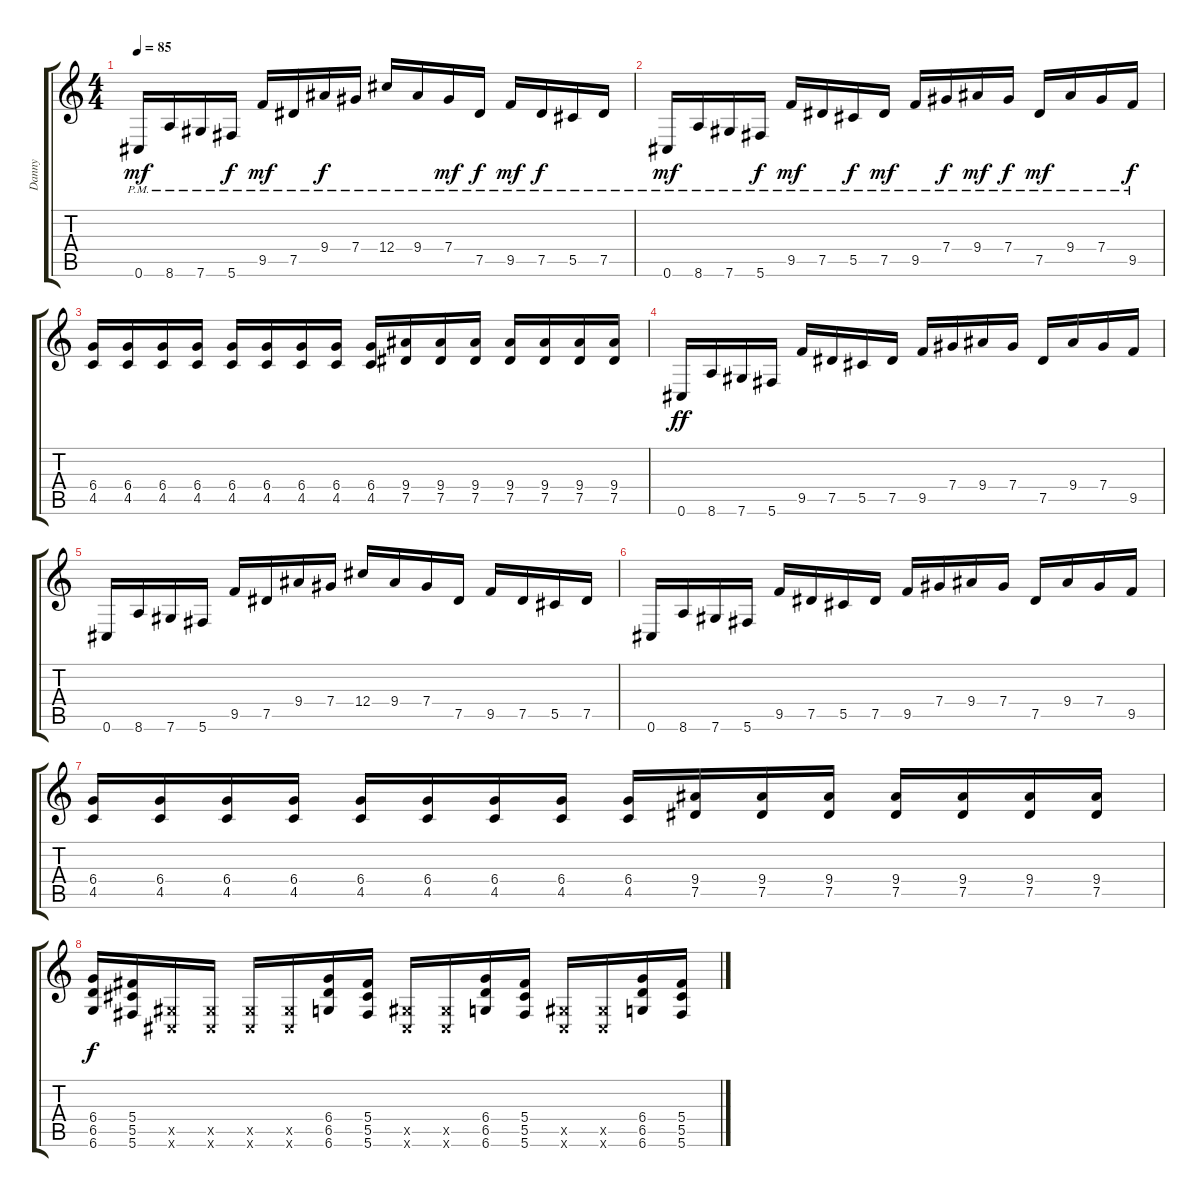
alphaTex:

\track ("Danny" "Danny") {instrument distortionguitar}
\staff {score tabs}
\tuning (Eb4 Bb3 Gb3 Db3 Ab2 Db2) {hide}
\ts (4 4)
\tempo 85
\clef g2
\ks c
0.6{pm}.16{dy mf} 8.6{pm}.16 7.6{pm}.16 5.6{pm}.16{dy f} 9.5{pm}.16{dy mf} 7.5{pm}.16 9.4{pm}.16{dy f} 7.4{pm}.16 12.4{pm}.16 9.4{pm}.16 7.4{pm}.16{dy mf} 7.5{pm}.16{dy f} 9.5{pm}.16{dy mf} 7.5{pm}.16{dy f} 5.5{pm}.16 7.5{pm}.16 |
0.6{pm}.16{dy mf} 8.6{pm}.16 7.6{pm}.16 5.6{pm}.16{dy f} 9.5{pm}.16{dy mf} 7.5{pm}.16 5.5{pm}.16{dy f} 7.5{pm}.16{dy mf} 9.5{pm}.16 7.4{pm}.16{dy f} 9.4{pm}.16{dy mf} 7.4{pm}.16{dy f} 7.5{pm}.16{dy mf} 9.4{pm}.16 7.4{pm}.16 9.5{pm}.16{dy f} |
(6.4 4.5).16 (6.4 4.5).16 (6.4 4.5).16 (6.4 4.5).16 (6.4 4.5).16 (6.4 4.5).16 (6.4 4.5).16 (6.4 4.5).16 (6.4 4.5).16 (9.4 7.5).16 (9.4 7.5).16 (9.4 7.5).16 (9.4 7.5).16 (9.4 7.5).16 (9.4 7.5).16 (9.4 7.5).16 |
0.6.16{dy ff} 8.6.16 7.6.16 5.6.16 9.5.16 7.5.16 5.5.16 7.5.16 9.5.16 7.4.16 9.4.16 7.4.16 7.5.16 9.4.16 7.4.16 9.5.16 |
0.6.16 8.6.16 7.6.16 5.6.16 9.5.16 7.5.16 9.4.16 7.4.16 12.4.16 9.4.16 7.4.16 7.5.16 9.5.16 7.5.16 5.5.16 7.5.16 |
0.6.16 8.6.16 7.6.16 5.6.16 9.5.16 7.5.16 5.5.16 7.5.16 9.5.16 7.4.16 9.4.16 7.4.16 7.5.16 9.4.16 7.4.16 9.5.16 |
(6.4 4.5).16 (6.4 4.5).16 (6.4 4.5).16 (6.4 4.5).16 (6.4 4.5).16 (6.4 4.5).16 (6.4 4.5).16 (6.4 4.5).16 (6.4 4.5).16 (9.4 7.5).16 (9.4 7.5).16 (9.4 7.5).16 (9.4 7.5).16 (9.4 7.5).16 (9.4 7.5).16 (9.4 7.5).16 |
(6.4 6.5 6.6).16{dy f} (5.4 5.5 5.6).16 (0.5{x} 0.6{x}).16 (0.5{x} 0.6{x}).16 (0.5{x} 0.6{x}).16 (0.5{x} 0.6{x}).16 (6.4 6.5 6.6).16 (5.4 5.5 5.6).16 (0.5{x} 0.6{x}).16 (0.5{x} 0.6{x}).16 (6.4 6.5 6.6).16 (5.4 5.5 5.6).16 (0.5{x} 0.6{x}).16 (0.5{x} 0.6{x}).16 (6.4 6.5 6.6).16 (5.4 5.5 5.6).16
